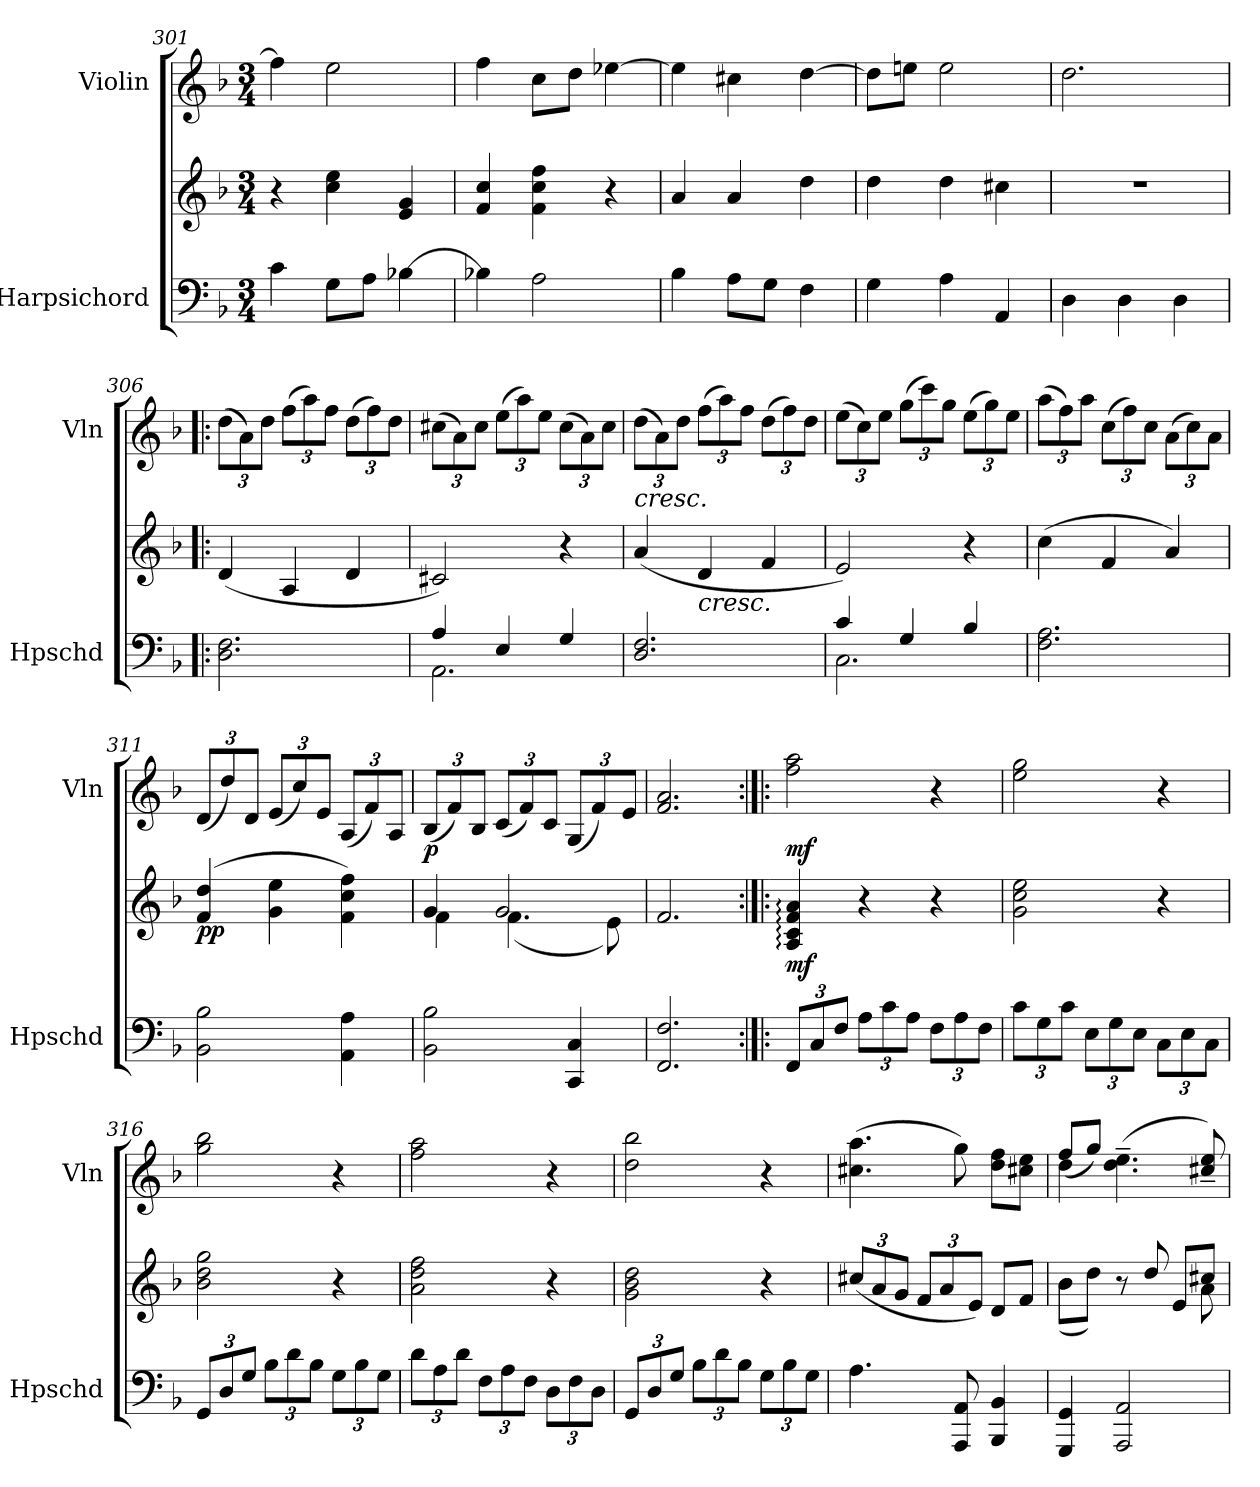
**kern	**kern	**dynam	**kern	**dynam
*part2	*part2	*part2	*part1	*part1
*staff3	*staff2	*staff2/3	*staff1	*staff1
*I"Harpsichord	*	*	*I"Violin	*
*I'Hpschd	*	*	*I'Vln	*
!!LO:LB:g=z
*clefF4	*clefG2	*	*clefG2	*
*k[b-]	*k[b-]	*	*k[b-]	*
*M3/4	*M3/4	*	*M3/4	*
=301	=301	=301	=301	=301
4c\	4r	.	4ff\]	.
8G\L	4cc\ 4ee\	.	2ee\	.
8A\J	.	.	.	.
[4B-X\	4e/ 4g/	.	.	.
=302	=302	=302	=302	=302
4B-X\]	4f/ 4cc/	.	4ff\	.
2A\	4f\ 4cc\ 4ff\	.	8cc\L	.
.	.	.	8dd\J	.
.	4r	.	[4ee-X\	.
=303	=303	=303	=303	=303
4B-\	4a/	.	4ee-\]	.
8A\L	4a/	.	4cc#X\	.
8G\J	.	.	.	.
4F\	4dd\	.	[4dd\	.
=304	=304	=304	=304	=304
4G\	4dd\	.	8dd\L]	.
.	.	.	8een\J	.
4A\	4dd\	.	2ee\	.
4AA/	4cc#X\	.	.	.
=305	=305	=305	=305	=305
4D\	2.r	.	2.dd\	.
4D\	.	.	.	.
4D\	.	.	.	.
=306!|:	=306!|:	=306!|:	=306!|:	=306!|:
*	*	*	*Xbrackettup	*
2.D\ 2.F\	(<4d/	.	(>12dd\L	.
.	.	.	12a\)	.
.	.	.	12dd\J	.
.	4A/	.	(>12ff\L	.
.	.	.	12aa\)	.
.	.	.	12ff\J	.
.	4d/	.	(>12dd\L	.
.	.	.	12ff\)	.
.	.	.	12dd\J	.
=307	=307	=307	=307	=307
*^	*	*	*	*
2.AA\	4A/	2c#X/)	.	(>12cc#X\L	.
.	.	.	.	12a\)	.
.	.	.	.	12cc#\J	.
.	4E/	.	.	(>12ee\L	.
.	.	.	.	12aa\)	.
.	.	.	.	12ee\J	.
.	4G/	4r	.	(>12cc#\L	.
.	.	.	.	12a\)	.
.	.	.	.	12cc#\J	.
*v	*v	*	*	*	*
!!LO:LB:g=z
=308	=308	=308	=308	=308
!	!	!	!LO:TX:b:i:t=cresc.	!
2.D/ 2.F/	(<4a/	.	(>12dd\L	.
.	.	.	12a\)	.
.	.	.	12dd\J	.
!	!LO:TX:b:i:t=cresc.	!	!	!
.	4d/	.	(>12ff\L	.
.	.	.	12aa\)	.
.	.	.	12ff\J	.
.	4f/	.	(>12dd\L	.
.	.	.	12ff\)	.
.	.	.	12dd\J	.
=309	=309	=309	=309	=309
*^	*	*	*	*
2.C\	4c/	2e/)	.	(>12ee\L	.
.	.	.	.	12cc\)	.
.	.	.	.	12ee\J	.
.	4G/	.	.	(>12gg\L	.
.	.	.	.	12ccc\)	.
.	.	.	.	12gg\J	.
.	4B-/	4r	.	(>12ee\L	.
.	.	.	.	12gg\)	.
.	.	.	.	12ee\J	.
*v	*v	*	*	*	*
=310	=310	=310	=310	=310
2.F\ 2.A\	(>4cc\	.	(>12aa\L	.
.	.	.	12ff\)	.
.	.	.	12aa\J	.
.	4f/	.	(>12cc\L	.
.	.	.	12ff\)	.
.	.	.	12cc\J	.
.	4a/)	.	(>12a\L	.
.	.	.	12cc\)	.
.	.	.	12a\J	.
=311	=311	=311	=311	=311
!	!	!LO:DY:b	!	!
2BB-\ 2B-\	(>4f/ 4dd/	pp	(<12d/L	.
.	.	.	12dd/)	.
.	.	.	12d/J	.
.	4g\ 4ee\	.	(<12e/L	.
.	.	.	12cc/)	.
.	.	.	12e/J	.
4AA\ 4A\	4f\ 4cc\ 4ff\)	.	(<12A/L	.
.	.	.	12f/)	.
.	.	.	12A/J	.
=312	=312	=312	=312	=312
*	*^	*	*	*
!	!	!	!	!	!LO:DY:b
2BB-\ 2B-\	4g/	4f\	.	(<12B-/L	p
.	.	.	.	12f/)	.
.	.	.	.	12B-/J	.
.	2g/	(<4.f\	.	(<12c/L	.
.	.	.	.	12f/)	.
.	.	.	.	12c/J	.
4CC/ 4C/	.	.	.	(<12G/L	.
.	.	.	.	12f/)	.
.	.	8e\)	.	.	.
.	.	.	.	12e/J	.
*	*v	*v	*	*	*
!!LO:LB:g=z
=313	=313	=313	=313	=313
2.FF/ 2.F/	2.f/	.	2.f/ 2.a/	.
=314:|!|:	=314:|!|:	=314:|!|:	=314:|!|:	=314:|!|:
*Xbrackettup	*	*	*	*
!	!	!LO:DY:b	!	!LO:DY:b
12FF/L	4A/: 4c/: 4f/: 4a/:	mf	2ff\ 2aa\	mf
12C/	.	.	.	.
12F/J	.	.	.	.
12A\L	4r	.	.	.
12c\	.	.	.	.
12A\J	.	.	.	.
12F\L	4r	.	4r	.
12A\	.	.	.	.
12F\J	.	.	.	.
=315	=315	=315	=315	=315
12c\L	2g\ 2cc\ 2ee\	.	2ee\ 2gg\	.
12G\	.	.	.	.
12c\J	.	.	.	.
12E\L	.	.	.	.
12G\	.	.	.	.
12E\J	.	.	.	.
12C\L	4r	.	4r	.
12E\	.	.	.	.
12C\J	.	.	.	.
=316	=316	=316	=316	=316
12GG/L	2b-\ 2dd\ 2gg\	.	2gg\ 2bb-\	.
12D/	.	.	.	.
12G/J	.	.	.	.
12B-\L	.	.	.	.
12d\	.	.	.	.
12B-\J	.	.	.	.
12G\L	4r	.	4r	.
12B-\	.	.	.	.
12G\J	.	.	.	.
=317	=317	=317	=317	=317
12d\L	2a\ 2dd\ 2ff\	.	2ff\ 2aa\	.
12A\	.	.	.	.
12d\J	.	.	.	.
12F\L	.	.	.	.
12A\	.	.	.	.
12F\J	.	.	.	.
12D\L	4r	.	4r	.
12F\	.	.	.	.
12D\J	.	.	.	.
!!LO:PB:g=z
=318	=318	=318	=318	=318
12GG/L	2g\ 2b-\ 2dd\	.	2dd\ 2bb-\	.
12D/	.	.	.	.
12G/J	.	.	.	.
12B-\L	.	.	.	.
12d\	.	.	.	.
12B-\J	.	.	.	.
12G\L	4r	.	4r	.
12B-\	.	.	.	.
12G\J	.	.	.	.
=319	=319	=319	=319	=319
*	*Xbrackettup	*	*	*
4.A\	(<12cc#X/L	.	(>4.cc#X\ 4.aa\	.
.	12a/	.	.	.
.	12g/J	.	.	.
.	12f/L	.	.	.
.	12a/	.	.	.
8AAA/ 8AA/	.	.	8gg\)	.
.	12e/J)	.	.	.
4BBB-/ 4BB-/	8d/L	.	8dd\ 8ff\L	.
.	8f/J	.	8cc#X\ 8ee\J	.
=320	=320	=320	=320	=320
*	*^	*	*^	*
4GGG/ 4GG/	4b-\	(<8b-\L	.	4dd\	(>8ff/L	.
.	.	8dd\J)	.	.	8gg/J)	.
2AAA/ 2AA/	8r	4.ryy	.	(>4.dd\~ 4.ee\~	2ryy	.
.	8dd/	.	.	.	.	.
.	8e/L	.	.	.	.	.
.	8cc#X/J	8a\	.	8cc#X/~ 8ee/~)	.	.
*	*v	*v	*	*	*	*
*	*	*	*v	*v	*
=	=	=	=	=
*-	*-	*-	*-	*-
